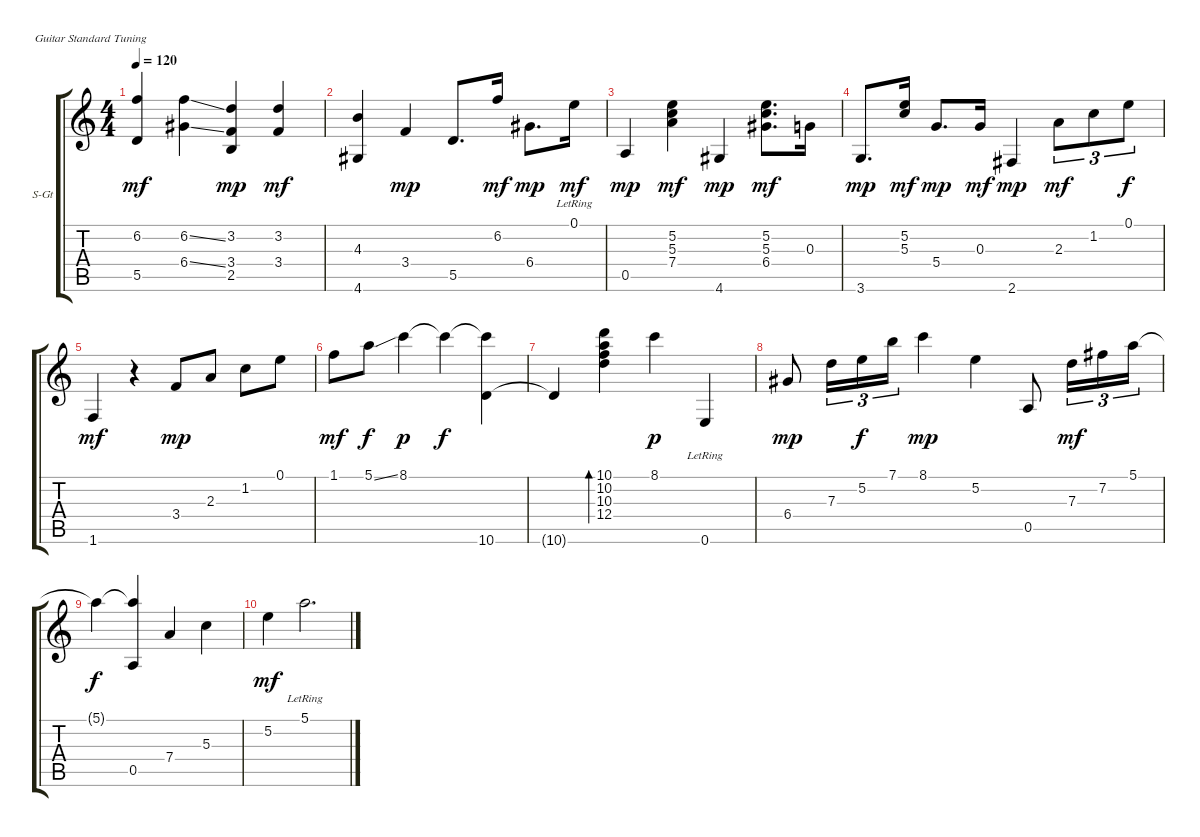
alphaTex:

\bracketExtendMode groupsimilarinstruments
\firstSystemTrackNameOrientation horizontal
\otherSystemsTrackNameOrientation horizontal
\track ("Acoustic Guitar (steel)" "S-Gt") {instrument acousticguitarsteel}
\staff {score tabs}
\tuning (E4 B3 G3 D3 A2 E2)
\ts (4 4)
\tempo 120
\clef g2
\ks c
(6.2 5.5).4{dy mf} (6.2{ss} 6.4{ss}).4 (3.2 3.4 2.5).4{dy mp} (3.2 3.4).4{dy mf} |
(4.3 4.6).4 3.4.4{dy mp} 5.5.8{d} 6.2.16{dy mf} 6.4.8{d dy mp} 0.1{lr}.16{dy mf} |
0.5.4{dy mp} (5.2 5.3 7.4).4{dy mf} 4.6.4{dy mp} (5.2 5.3 6.4).8{d dy mf} 0.3.16 |
3.6.8{d dy mp} (5.2 5.3).16{dy mf} 5.4.8{d dy mp} 0.3.16{dy mf} 2.6.4{dy mp} 2.3.8{tu (3 2) dy mf} 1.2.8{tu (3 2)} 0.1.8{tu (3 2) dy f} |
1.6.4{dy mf} r.4 3.4.8{dy mp} 2.3.8 1.2.8 0.1.8 |
1.1.8{dy mf} 5.1{ss}.8{dy f} 8.1.4{dy p} 8.1{t}.4{dy f} (8.1{t} 10.6).4 |
10.6{t}.4 (10.1 10.2 10.3 12.4).4{bd 480} 8.1.4{dy p} 0.6{lr}.4 |
6.4.8{dy mp} 7.3.16{tu (3 2)} 5.2.16{tu (3 2) dy f} 7.1.16{tu (3 2)} 8.1.4{dy mp} 5.2.4 0.5.8 7.3.16{tu (3 2) dy mf} 7.2.16{tu (3 2)} 5.1.16{tu (3 2)} |
5.1{t}.4{dy f} (5.1{t} 0.5).4 7.4.4 5.3.4 |
5.2.4{dy mf} 5.1{lr}.2{d}
